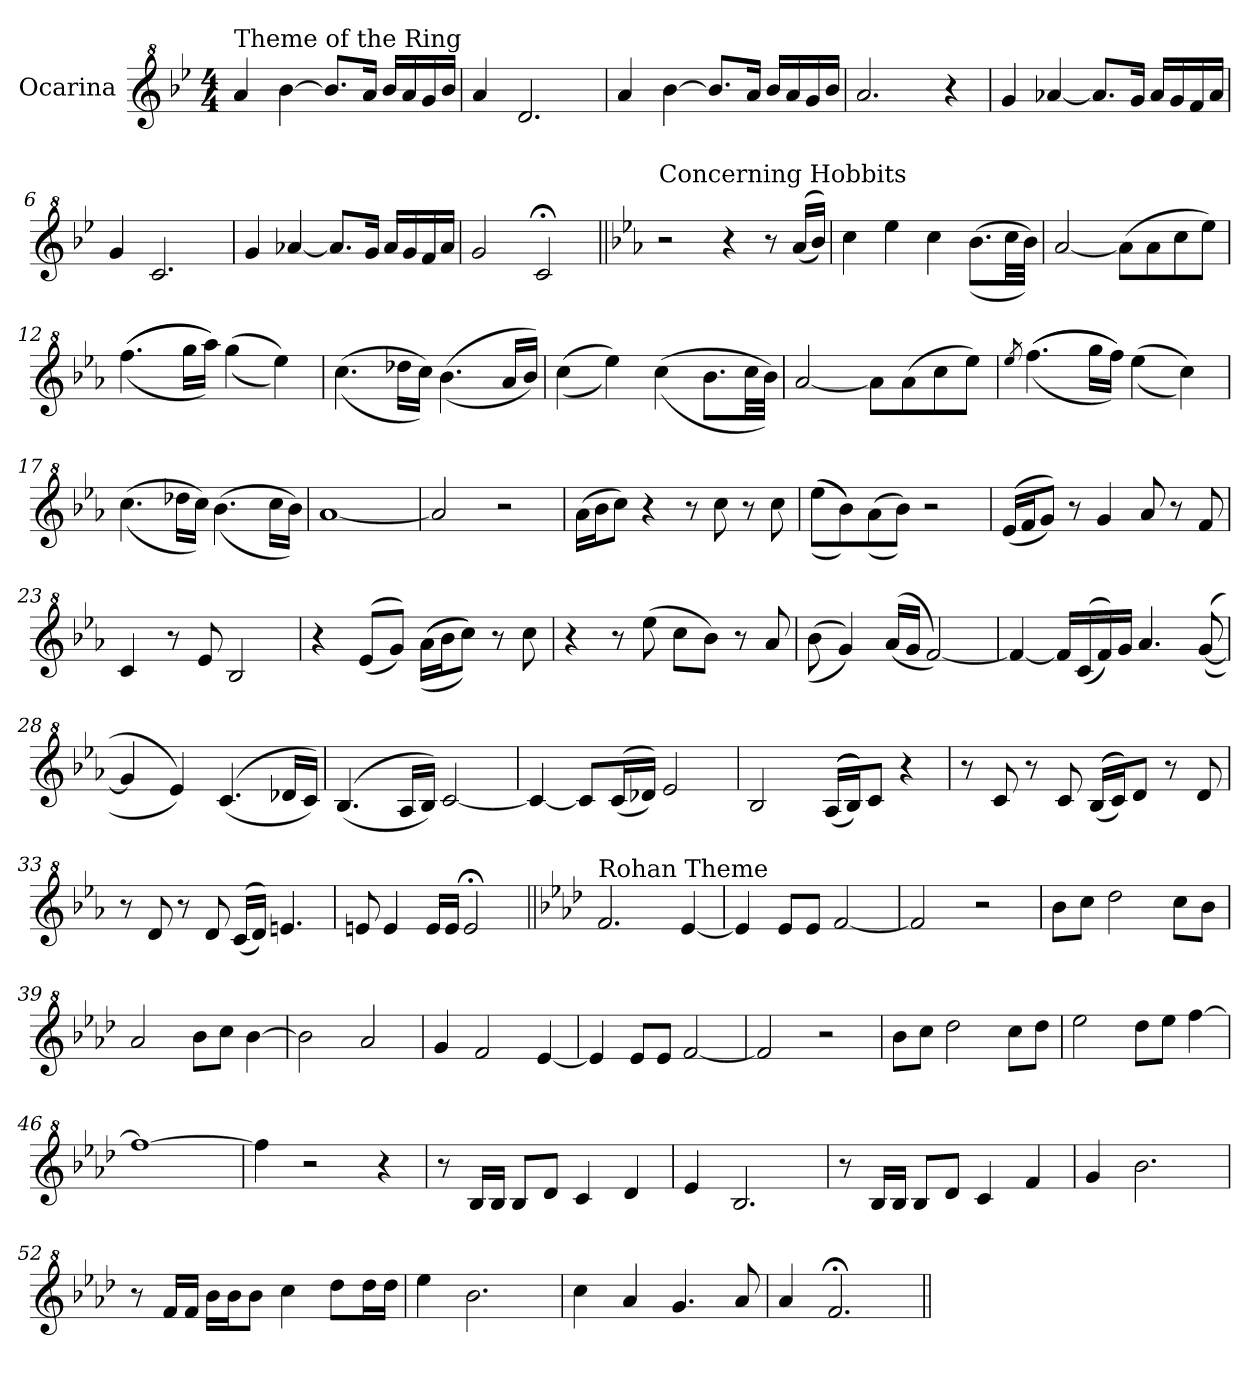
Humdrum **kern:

**kern
*part1
*staff1
*I"Ocarina
*I'Oc.
*clefG^2
*k[b-e-]
*M4/4
*MM80
=1
!LO:TX:a:t=Theme of the Ring
4aa/
[4bb-\
8.bb-/L]
16aa/Jk
16bb-/LL
16aa/
16gg/
16bb-/JJ
=2
4aa/
2.dd/
=3
4aa/
[4bb-\
8.bb-/L]
16aa/Jk
16bb-/LL
16aa/
16gg/
16bb-/JJ
=4
2.aa/
4r
=5
4gg/
[4aa-X/
8.aa-/L]
16gg/Jk
16aa-/LL
16gg/
16ff/
16aa-/JJ
!!LO:LB:g=z
=6
4gg/
2.cc/
=7
4gg/
[4aa-X/
8.aa-/L]
16gg/Jk
16aa-/LL
16gg/
16ff/
16aa-/JJ
=8
2gg/
2cc;</
=9||
*k[b-e-a-]
*MM100
!LO:TX:a:t=Concerning Hobbits
2r
4r
8r
((16aa-/LL
16bb-/JJ))
=10
4ccc\
4eee-\
4ccc\
((8.bb-\L
32ccc\LL
32bb-\JJJ))
=11
[2aa-/
(8aa-\L]
8aa-\
8ccc\
8eee-\J)
!!LO:LB:g=z
=12
(((4.fff\
16ggg\LL
16aaa-\JJ)))
((4ggg\
4eee-\))
=13
((4.ccc\
16ddd-X\LL
16ccc\JJ))
((4.bb-\
16aa-/LL
16bb-/JJ))
=14
((4ccc\
4eee-\))
((4ccc\
8.bb-\L
32ccc\LL
32bb-\JJJ))
=15
[2aa-/
8aa-\L]
(8aa-\
8ccc\
8eee-\J)
=16
8qeee-/
(((4.fff\
16ggg\LL
16fff\JJ)))
((4eee-\
4ccc\))
!!LO:LB:g=z
=17
((4.ccc\
16ddd-X\LL
16ccc\JJ))
((4.bb-\
16ccc\LL
16bb-\JJ))
=18
[1aa-
=19
2aa-/]
2r
=20
(16aa-\LL
16bb-\J
8ccc\J)
4r
8r
8ccc\
8r
8ccc\
=21
(((8eee-\L
8bb-\)))
((8aa-\
8bb-\J))
2r
=22
((16ee-/LL
16ff/J
8gg/J))
8r
4gg/
8aa-/
8r
8ff/
!!LO:LB:g=z
=23
4cc/
8r
8ee-/
2b-/
=24
4r
((8ee-/L
8gg/J))
(((16aa-\LL
16bb-\J
8ccc\J)))
8r
8ccc\
=25
4r
8r
(8eee-\
8ccc\L
8bb-\J)
8r
8aa-/
=26
((8bb-\
4gg/))
((16aa-/LL
16gg/JJ
[2ff/))
=27
4ff/_
16ff/LL]
((16cc/
16ff/))
16gg/JJ
4.aa-/
(([8gg/
!!LO:LB:g=z
=28
4gg/]
4ee-/))
((4.cc/
16dd-X/LL
16cc/JJ))
=29
((4.b-/
16a-/LL
16b-/JJ))
[2cc/
=30
4cc/_
8cc/L]
((16cc/L
16dd-X/JJ))
2ee-/
=31
2b-/
(((16a-/LL
16b-/J)))
8cc/J
4r
!!LO:LB:g=z
=32
8r
8cc/
8r
8cc/
(((16b-/LL
16cc/J)))
8dd/J
8r
8dd/
=33
8r
8dd/
8r
8dd/
((16cc/LL
16dd/JJ))
4.een/
=34
8een/
4ee/
16ee/LL
16ee/JJ
2ee;</
=35||
*k[b-e-a-d-]
*MM160
!LO:TX:a:t=Rohan Theme
2.ff/
[4ee-/
!!LO:PB:g=z
=36
4ee-/]
8ee-/L
8ee-/J
[2ff/
=37
2ff/]
2r
=38
8bb-\L
8ccc\J
2ddd-\
8ccc\L
8bb-\J
=39
2aa-/
8bb-\L
8ccc\J
[4bb-\
=40
2bb-\]
2aa-/
=41
4gg/
2ff/
[4ee-/
=42
4ee-/]
8ee-/L
8ee-/J
[2ff/
=43
2ff/]
2r
!!LO:LB:g=z
=44
8bb-\L
8ccc\J
2ddd-\
8ccc\L
8ddd-\J
=45
2eee-\
8ddd-\L
8eee-\J
[4fff\
=46
1fff_
=47
4fff\]
2r
4r
=48
8r
*MM80
16b-/LL
16b-/JJ
8b-/L
8dd-/J
4cc/
4dd-/
=49
4ee-/
2.b-/
!!LO:LB:g=z
=50
8r
16b-/LL
16b-/JJ
8b-/L
8dd-/J
4cc/
4ff/
=51
4gg/
2.bb-\
=52
8r
16ff/LL
16ff/JJ
16bb-\LL
16bb-\J
8bb-\J
4ccc\
8ddd-\L
16ddd-\L
16ddd-\JJ
=53
4eee-\
2.bb-\
=54
4ccc\
4aa-/
4.gg/
8aa-/
!!LO:LB:g=z
=55
4aa-/
2.ff;</
=||
*-
